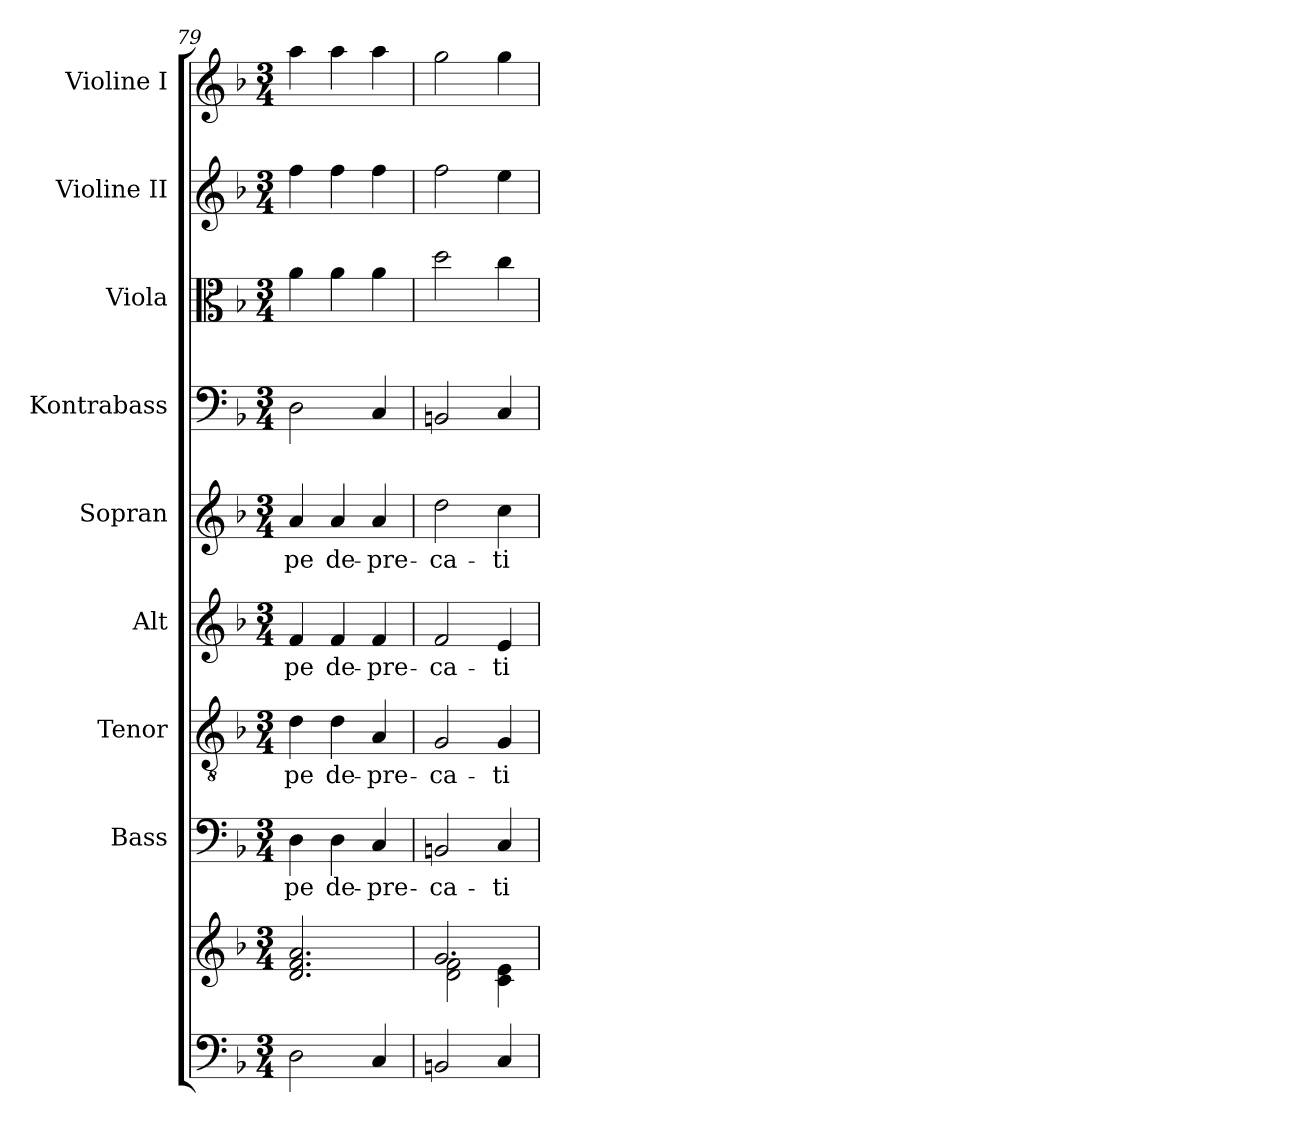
**kern	**kern	**kern	**text	**kern	**text	**kern	**text	**kern	**text	**kern	**kern	**kern	**kern
*part9	*part9	*part8	*part8	*part7	*part7	*part6	*part6	*part5	*part5	*part4	*part3	*part2	*part1
*staff10	*staff9	*staff8	*staff8	*staff7	*staff7	*staff6	*staff6	*staff5	*staff5	*staff4	*staff3	*staff2	*staff1
*	*	*I"Bass	*	*I"Tenor	*	*I"Alt	*	*I"Sopran	*	*I"Kontrabass	*I"Viola	*I"Violine II	*I"Violine I
*	*	*I'B.	*	*I'T.	*	*I'A.	*	*I'S.	*	*I'Kb.	*I'Vla.	*I'Vl. II	*I'Vl. I
*clefF4	*clefG2	*clefF4	*	*clefGv2	*	*clefG2	*	*clefG2	*	*clefF4	*clefC3	*clefG2	*clefG2
*	*	*	*	*	*	*	*	*	*	*ITrd7c12	*	*	*
*k[b-]	*k[b-]	*k[b-]	*	*k[b-]	*	*k[b-]	*	*k[b-]	*	*k[b-]	*k[b-]	*k[b-]	*k[b-]
*F:	*F:	*F:	*	*F:	*	*F:	*	*F:	*	*F:	*F:	*F:	*F:
*M3/4	*M3/4	*M3/4	*	*M3/4	*	*M3/4	*	*M3/4	*	*M3/4	*M3/4	*M3/4	*M3/4
=79	=79	=79	=79	=79	=79	=79	=79	=79	=79	=79	=79	=79	=79
!	!	!	!LO:LY:b	!	!LO:LY:b	!	!LO:LY:b	!	!LO:LY:b	!	!	!	!
2D\	2.d/ 2.f/ 2.a/	4D\	-pe	4d\	-pe	4f/	-pe	4a/	-pe	2DD\	4a\	4ff\	4aa\
!	!	!	!LO:LY:b	!	!LO:LY:b	!	!LO:LY:b	!	!LO:LY:b	!	!	!	!
.	.	4D\	de-	4d\	de-	4f/	de-	4a/	de-	.	4a\	4ff\	4aa\
!	!	!	!LO:LY:b	!	!LO:LY:b	!	!LO:LY:b	!	!LO:LY:b	!	!	!	!
4C/	.	4C/	-pre-	4A/	-pre-	4f/	-pre-	4a/	-pre-	4CC/	4a\	4ff\	4aa\
=80	=80	=80	=80	=80	=80	=80	=80	=80	=80	=80	=80	=80	=80
*	*^	*	*	*	*	*	*	*	*	*	*	*	*
!	!	!	!	!LO:LY:b	!	!LO:LY:b	!	!LO:LY:b	!	!LO:LY:b	!	!	!	!
2BBn/	2.g/	2d\ 2f\	2BBn/	-ca-	2G/	-ca-	2f/	-ca-	2dd\	-ca-	2BBBn/	2dd\	2ff\	2gg\
!	!	!	!	!LO:LY:b	!	!LO:LY:b	!	!LO:LY:b	!	!LO:LY:b	!	!	!	!
4C/	.	4c\ 4e\	4C/	-ti-	4G/	-ti-	4e/	-ti-	4cc\	-ti-	4CC/	4cc\	4ee\	4gg\
*	*v	*v	*	*	*	*	*	*	*	*	*	*	*	*
=	=	=	=	=	=	=	=	=	=	=	=	=	=
*-	*-	*-	*-	*-	*-	*-	*-	*-	*-	*-	*-	*-	*-
